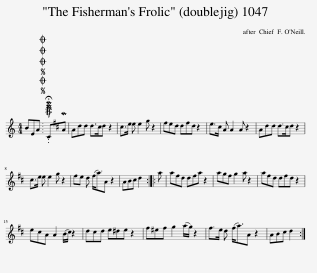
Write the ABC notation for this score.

X:1
L:1/8
M:4/4
I:linebreak $
K:C
V:1 treble
V:1
 BEA |SOSOOO .!fermata!PMTuCMA | Add d>^cd z2 | ^c>e e e2 g z2 | ^fed dfd z2 | %5
 e>^c A A2 A z2 | Add d>^cd z2 |$ ^c>e e e2 g z2 | ^fe d (f<a)A z2 | AB^c d2 :: %10
 a | a^fd dfa z2 | ag^f g2 a z2 | a^fd dfd z2 |$ e^cA A2 (B/c/) z2 | %15
 d^cd e^de z2 | ^f^ef g2 (a/g/) z2 | ^f>e d (f<a)A z2 | AB^c d2 :| %19
